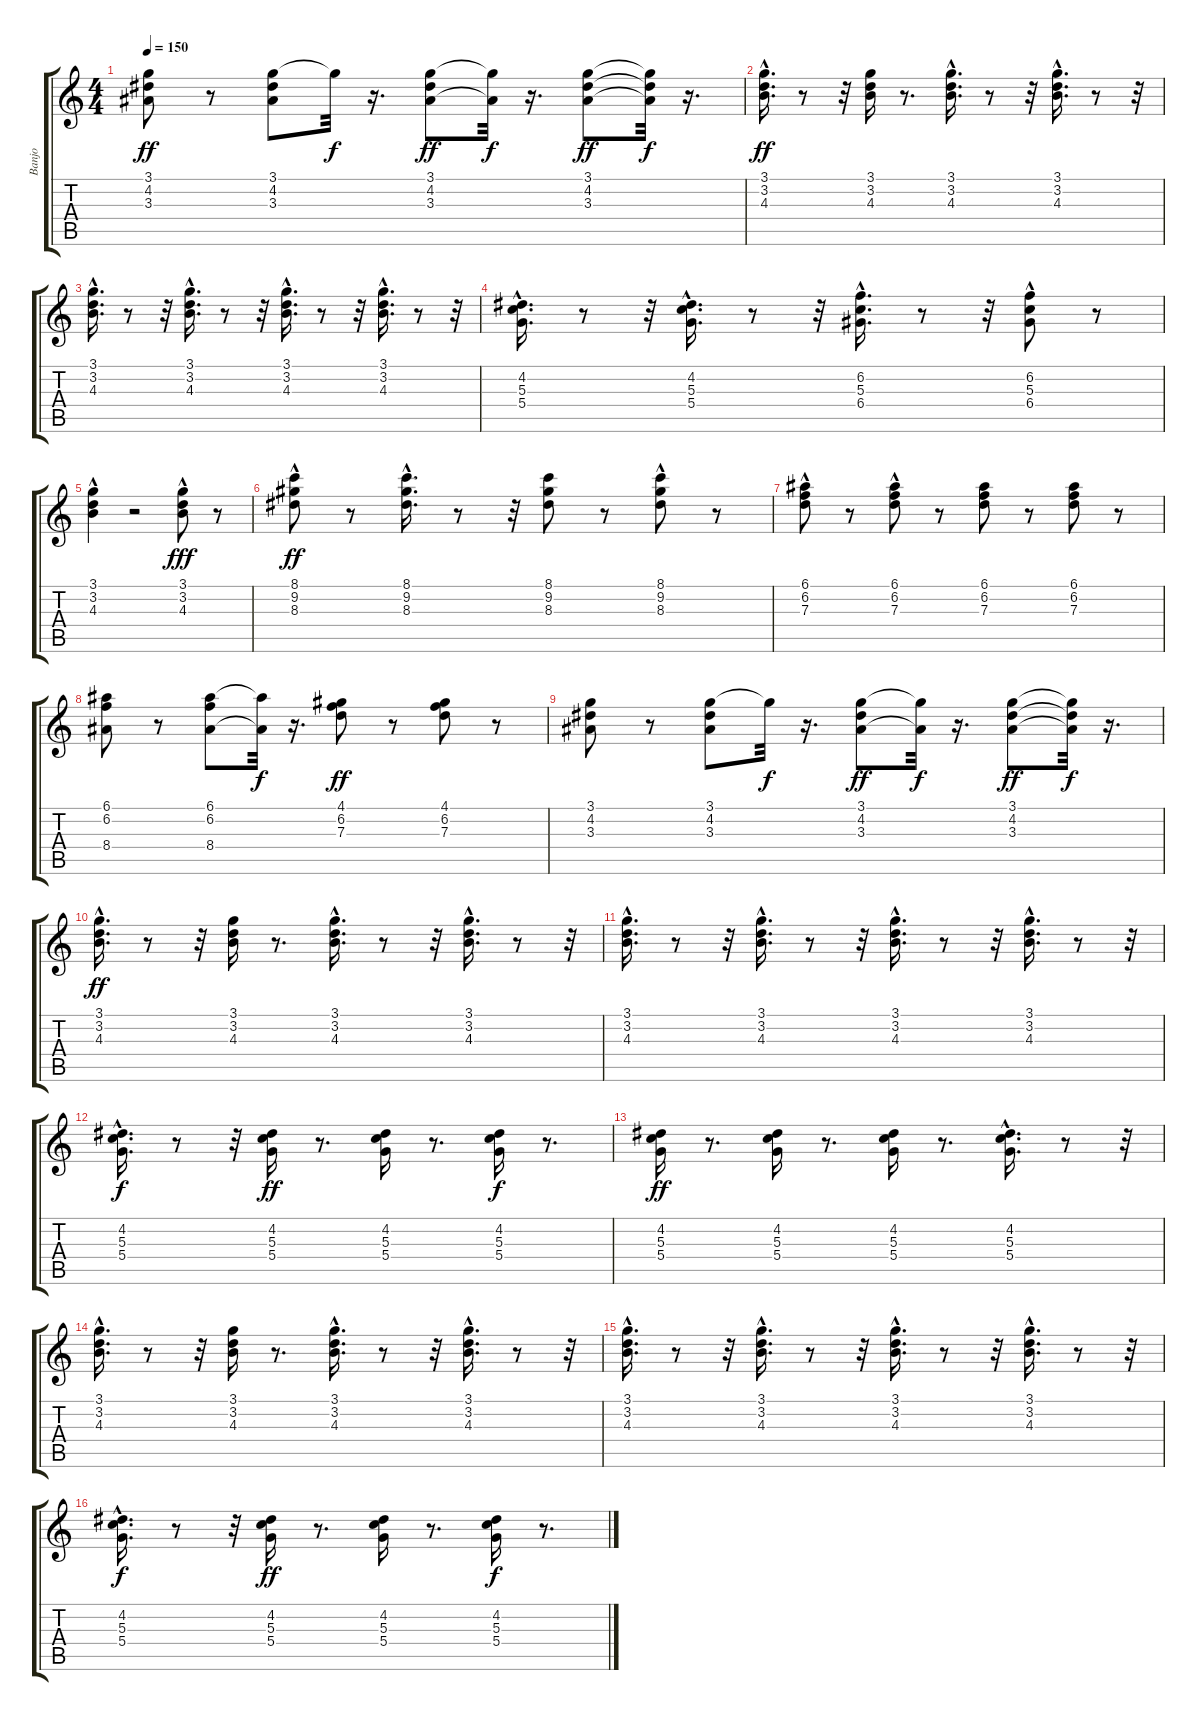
\track ("Banjo" "Banjo") {instrument banjo}
\staff {score tabs}
\tuning (E4 B3 G3 D3 A2 E2) {hide}
\displaytranspose 12
\ts (4 4)
\tempo 150
\clef g2
\ks c
(3.1 4.2 3.3).8{dy ff} r.8 (3.1 4.2 3.3).8 3.1{t}.32{dy f} r.16{d} (3.1 4.2 3.3).8{dy ff} (3.1{t} 3.3{t}).32{dy f} r.16{d} (3.1 4.2 3.3).8{dy ff} (3.1{t} 4.2{t} 3.3{t}).32{dy f} r.16{d} |
(3.1{hac} 3.2 4.3).16{d dy ff} r.8 r.32 (3.1 3.2 4.3).16 r.8{d} (3.1{hac} 3.2 4.3).16{d} r.8 r.32 (3.1{hac} 3.2 4.3{hac}).16{d} r.8 r.32 |
(3.1{hac} 3.2 4.3{hac}).16{d} r.8 r.32 (3.1{hac} 3.2 4.3).16{d} r.8 r.32 (3.1{hac} 3.2{hac} 4.3{hac}).16{d} r.8 r.32 (3.1{hac} 3.2 4.3{hac}).16{d} r.8 r.32 |
(4.2{hac} 5.3{hac} 5.4{hac}).16{d} r.8 r.32 (4.2{hac} 5.3{hac} 5.4{hac}).16{d} r.8 r.32 (6.2{hac} 5.3{hac} 6.4{hac}).16{d} r.8 r.32 (6.2 5.3{hac} 6.4{hac}).8 r.8 |
(3.1{hac} 3.2 4.3{hac}).4 r.2 (3.1 3.2 4.3{hac}).8{dy fff} r.8 |
(8.1{hac} 9.2 8.3{hac}).8{dy ff} r.8 (8.1{hac} 9.2{hac} 8.3).16{d} r.8 r.32 (8.1 9.2 8.3).8 r.8 (8.1{hac} 9.2 8.3{hac}).8 r.8 |
(6.1 6.2 7.3{hac}).8 r.8 (6.1 6.2 7.3{hac}).8 r.8 (6.1 6.2 7.3).8 r.8 (6.1 6.2 7.3).8 r.8 |
(6.1 6.2 8.4).8 r.8 (6.1 6.2 8.4).8 (6.1{t} 8.4{t}).32{dy f} r.16{d} (4.1 6.2 7.3).8{dy ff} r.8 (4.1 6.2 7.3).8 r.8 |
(3.1 4.2 3.3).8 r.8 (3.1 4.2 3.3).8 3.1{t}.32{dy f} r.16{d} (3.1 4.2 3.3).8{dy ff} (3.1{t} 3.3{t}).32{dy f} r.16{d} (3.1 4.2 3.3).8{dy ff} (3.1{t} 4.2{t} 3.3{t}).32{dy f} r.16{d} |
(3.1{hac} 3.2 4.3).16{d dy ff} r.8 r.32 (3.1 3.2 4.3).16 r.8{d} (3.1{hac} 3.2 4.3).16{d} r.8 r.32 (3.1{hac} 3.2 4.3{hac}).16{d} r.8 r.32 |
(3.1{hac} 3.2 4.3{hac}).16{d} r.8 r.32 (3.1{hac} 3.2 4.3).16{d} r.8 r.32 (3.1{hac} 3.2{hac} 4.3{hac}).16{d} r.8 r.32 (3.1{hac} 3.2 4.3{hac}).16{d} r.8 r.32 |
(4.2{hac} 5.3{hac} 5.4).16{d dy f} r.8 r.32 (4.2 5.3 5.4).16{dy ff} r.8{d} (4.2 5.3 5.4).16 r.8{d} (4.2 5.3 5.4).16{dy f} r.8{d} |
(4.2 5.3 5.4).16{dy ff} r.8{d} (4.2 5.3 5.4).16 r.8{d} (4.2 5.3 5.4).16 r.8{d} (4.2 5.3{hac} 5.4).16{d} r.8 r.32 |
(3.1{hac} 3.2 4.3).16{d} r.8 r.32 (3.1 3.2 4.3).16 r.8{d} (3.1{hac} 3.2 4.3).16{d} r.8 r.32 (3.1{hac} 3.2 4.3{hac}).16{d} r.8 r.32 |
(3.1{hac} 3.2 4.3{hac}).16{d} r.8 r.32 (3.1{hac} 3.2 4.3).16{d} r.8 r.32 (3.1{hac} 3.2{hac} 4.3{hac}).16{d} r.8 r.32 (3.1{hac} 3.2 4.3{hac}).16{d} r.8 r.32 |
(4.2{hac} 5.3{hac} 5.4).16{d dy f} r.8 r.32 (4.2 5.3 5.4).16{dy ff} r.8{d} (4.2 5.3 5.4).16 r.8{d} (4.2 5.3 5.4).16{dy f} r.8{d}
